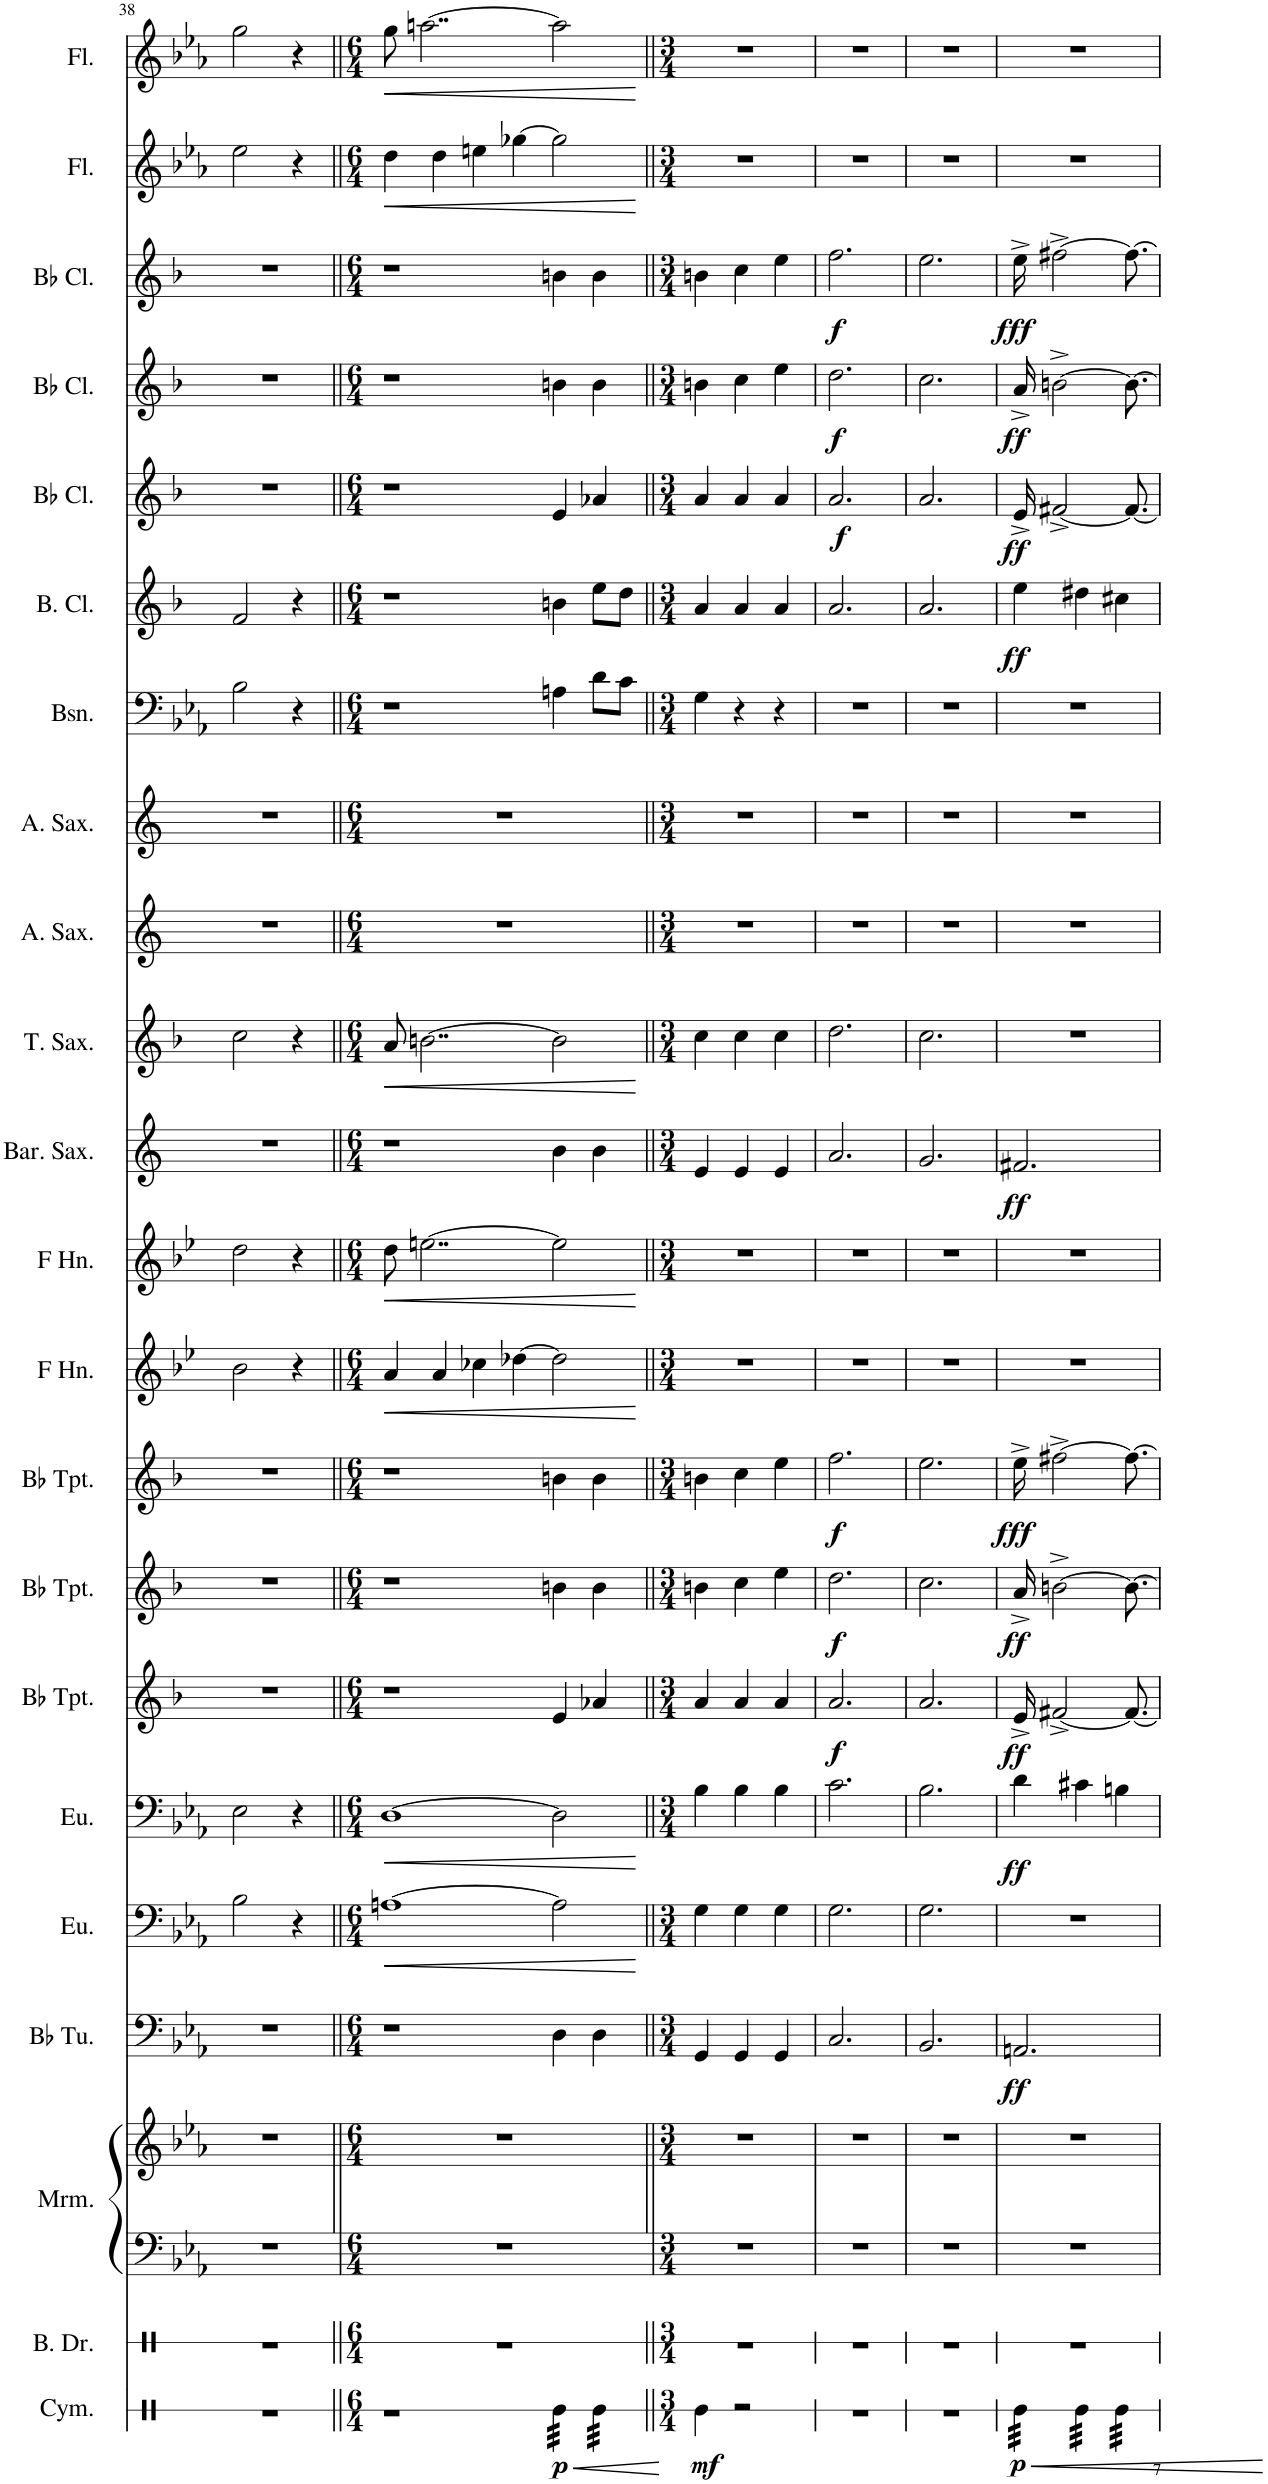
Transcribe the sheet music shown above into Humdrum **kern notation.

**kern	**dynam	**kern	**kern	**kern	**kern	**dynam	**kern	**dynam	**kern	**dynam	**kern	**dynam	**kern	**dynam	**kern	**dynam	**kern	**dynam	**kern	**dynam	**kern	**dynam	**kern	**dynam	**kern	**kern	**kern	**kern	**dynam	**kern	**dynam	**kern	**dynam	**kern	**dynam	**kern	**dynam	**kern	**dynam
*part22	*part22	*part21	*part20	*part20	*part19	*part19	*part18	*part18	*part17	*part17	*part16	*part16	*part15	*part15	*part14	*part14	*part13	*part13	*part12	*part12	*part11	*part11	*part10	*part10	*part9	*part8	*part7	*part6	*part6	*part5	*part5	*part4	*part4	*part3	*part3	*part2	*part2	*part1	*part1
*staff23	*staff23	*staff22	*staff21	*staff20	*staff19	*staff19	*staff18	*staff18	*staff17	*staff17	*staff16	*staff16	*staff15	*staff15	*staff14	*staff14	*staff13	*staff13	*staff12	*staff12	*staff11	*staff11	*staff10	*staff10	*staff9	*staff8	*staff7	*staff6	*staff6	*staff5	*staff5	*staff4	*staff4	*staff3	*staff3	*staff2	*staff2	*staff1	*staff1
*I"Cymbal	*	*I"Bass Drum	*I"Marimba	*	*I"Bb Tuba	*	*I"Euphonium	*	*I"Euphonium	*	*I"Bb Trumpet	*	*I"Bb Trumpet	*	*I"Bb Trumpet	*	*I"Horn in F	*	*I"Horn in F	*	*I"Baritone Saxophone	*	*I"Tenor Saxophone	*	*I"Alto Saxophone	*I"Alto Saxophone	*I"Bassoon	*I"Bass Clarinet	*	*I"Bb Clarinet	*	*I"Bb Clarinet	*	*I"Bb Clarinet	*	*I"Flute	*	*I"Flute	*
*I'Cym.	*	*I'B. Dr.	*I'Mrm.	*	*I'Bb Tu.	*	*I'Eu.	*	*I'Eu.	*	*I'Bb Tpt.	*	*I'Bb Tpt.	*	*I'Bb Tpt.	*	*	*	*	*	*I'Bar. Sax.	*	*I'T. Sax.	*	*I'A. Sax.	*I'A. Sax.	*I'Bsn.	*I'B. Cl.	*	*I'Bb Cl.	*	*I'Bb Cl.	*	*I'Bb Cl.	*	*I'Fl.	*	*I'Fl.	*
!!LO:PB:g=z
*clefX	*	*clefX	*clefF4	*clefG2	*clefF4	*	*clefF4	*	*clefF4	*	*clefG2	*	*clefG2	*	*clefG2	*	*clefG2	*	*clefG2	*	*clefG2	*	*clefG2	*	*clefG2	*clefG2	*clefF4	*clefG2	*	*clefG2	*	*clefG2	*	*clefG2	*	*clefG2	*	*clefG2	*
*	*	*	*	*	*	*	*	*	*	*	*Trd1c2	*	*Trd1c2	*	*Trd1c2	*	*Trd4c7	*	*Trd4c7	*	*Trd12c21	*	*Trd8c14	*	*Trd5c9	*Trd5c9	*	*Trd8c14	*	*Trd1c2	*	*Trd1c2	*	*Trd1c2	*	*	*	*	*
*k[]	*	*k[]	*k[b-e-a-]	*k[b-e-a-]	*k[b-e-a-]	*	*k[b-e-a-]	*	*k[b-e-a-]	*	*k[b-]	*	*k[b-]	*	*k[b-]	*	*k[b-e-]	*	*k[b-e-]	*	*k[]	*	*k[b-]	*	*k[]	*k[]	*k[b-e-a-]	*k[b-]	*	*k[b-]	*	*k[b-]	*	*k[b-]	*	*k[b-e-a-]	*	*k[b-e-a-]	*
*M3/4	*	*M3/4	*M3/4	*M3/4	*M3/4	*	*M3/4	*	*M3/4	*	*M3/4	*	*M3/4	*	*M3/4	*	*M3/4	*	*M3/4	*	*M3/4	*	*M3/4	*	*M3/4	*M3/4	*M3/4	*M3/4	*	*M3/4	*	*M3/4	*	*M3/4	*	*M3/4	*	*M3/4	*
=38	=38	=38	=38	=38	=38	=38	=38	=38	=38	=38	=38	=38	=38	=38	=38	=38	=38	=38	=38	=38	=38	=38	=38	=38	=38	=38	=38	=38	=38	=38	=38	=38	=38	=38	=38	=38	=38	=38	=38
2.r	.	2.r	2.r	2.r	2.r	.	2B-\	.	2E-\	.	2.r	.	2.r	.	2.r	.	2b-\	.	2dd\	.	2.r	.	2cc\	.	2.r	2.r	2B-\	2f/	.	2.r	.	2.r	.	2.r	.	2ee-\	.	2gg\	.
.	.	.	.	.	.	.	4r	.	4r	.	.	.	.	.	.	.	4r	.	4r	.	.	.	4r	.	.	.	4r	4r	.	.	.	.	.	.	.	4r	.	4r	.
=39||	=39||	=39||	=39||	=39||	=39||	=39||	=39||	=39||	=39||	=39||	=39||	=39||	=39||	=39||	=39||	=39||	=39||	=39||	=39||	=39||	=39||	=39||	=39||	=39||	=39||	=39||	=39||	=39||	=39||	=39||	=39||	=39||	=39||	=39||	=39||	=39||	=39||	=39||	=39||
*M6/4	*	*M6/4	*M6/4	*M6/4	*M6/4	*	*M6/4	*	*M6/4	*	*M6/4	*	*M6/4	*	*M6/4	*	*M6/4	*	*M6/4	*	*M6/4	*	*M6/4	*	*M6/4	*M6/4	*M6/4	*M6/4	*	*M6/4	*	*M6/4	*	*M6/4	*	*M6/4	*	*M6/4	*
!	!	!	!	!	!	!	!	!LO:HP:b	!	!LO:HP:b	!	!	!	!	!	!	!	!LO:HP:b	!	!LO:HP:b	!	!	!	!LO:HP:b	!	!	!	!	!	!	!	!	!	!	!	!	!LO:HP:b	!	!LO:HP:b
1r	.	1.r	1.r	1.r	1r	.	[1An	<	[1D	<	1r	.	1r	.	1r	.	4a/	<	8dd\	<	1r	.	8a/	<	1.r	1.r	1r	1r	.	1r	.	1r	.	1r	.	4dd\	<	8gg\	<
.	.	.	.	.	.	.	.	.	.	.	.	.	.	.	.	.	.	.	[2..een\	.	.	.	[2..bn\	.	.	.	.	.	.	.	.	.	.	.	.	.	.	[2..aan\	.
.	.	.	.	.	.	.	.	.	.	.	.	.	.	.	.	.	4a/	.	.	.	.	.	.	.	.	.	.	.	.	.	.	.	.	.	.	4dd\	.	.	.
.	.	.	.	.	.	.	.	.	.	.	.	.	.	.	.	.	4cc-X\	.	.	.	.	.	.	.	.	.	.	.	.	.	.	.	.	.	.	4een\	.	.	.
.	.	.	.	.	.	.	.	.	.	.	.	.	.	.	.	.	[4dd-X\	.	.	.	.	.	.	.	.	.	.	.	.	.	.	.	.	.	.	[4gg-X\	.	.	.
!	!LO:HP:b	!	!	!	!	!	!	!	!	!	!	!	!	!	!	!	!	!	!	!	!	!	!	!	!	!	!	!	!	!	!	!	!	!	!	!	!	!	!
!	!LO:DY:n=1:b	!	!	!	!	!	!	!	!	!	!	!	!	!	!	!	!	!	!	!	!	!	!	!	!	!	!	!	!	!	!	!	!	!	!	!	!	!	!
*tremolo	*	*	*	*	*	*	*	*	*	*	*	*	*	*	*	*	*	*	*	*	*	*	*	*	*	*	*	*	*	*	*	*	*	*	*	*	*	*	*
32Re\LLL	< p	.	.	.	4D\	.	2A\]	.	2D\]	.	4e/	.	4bn\	.	4bn\	.	2dd-\]	.	2ee\]	.	4b\	.	2b\]	.	.	.	4An\	4bn\	.	4e/	.	4bn\	.	4bn\	.	2gg-\]	.	2aa\]	.
32Re\	.	.	.	.	.	.	.	.	.	.	.	.	.	.	.	.	.	.	.	.	.	.	.	.	.	.	.	.	.	.	.	.	.	.	.	.	.	.	.
32Re\	.	.	.	.	.	.	.	.	.	.	.	.	.	.	.	.	.	.	.	.	.	.	.	.	.	.	.	.	.	.	.	.	.	.	.	.	.	.	.
32Re\	.	.	.	.	.	.	.	.	.	.	.	.	.	.	.	.	.	.	.	.	.	.	.	.	.	.	.	.	.	.	.	.	.	.	.	.	.	.	.
32Re\	.	.	.	.	.	.	.	.	.	.	.	.	.	.	.	.	.	.	.	.	.	.	.	.	.	.	.	.	.	.	.	.	.	.	.	.	.	.	.
32Re\	.	.	.	.	.	.	.	.	.	.	.	.	.	.	.	.	.	.	.	.	.	.	.	.	.	.	.	.	.	.	.	.	.	.	.	.	.	.	.
32Re\	.	.	.	.	.	.	.	.	.	.	.	.	.	.	.	.	.	.	.	.	.	.	.	.	.	.	.	.	.	.	.	.	.	.	.	.	.	.	.
32Re\JJJ	.	.	.	.	.	.	.	.	.	.	.	.	.	.	.	.	.	.	.	.	.	.	.	.	.	.	.	.	.	.	.	.	.	.	.	.	.	.	.
32Re\LLL	.	.	.	.	4D\	.	.	.	.	.	4a-X/	.	4b\	.	4b\	.	.	.	.	.	4b\	.	.	.	.	.	8d\L	8ee\L	.	4a-X/	.	4b\	.	4b\	.	.	.	.	.
32Re\	.	.	.	.	.	.	.	.	.	.	.	.	.	.	.	.	.	.	.	.	.	.	.	.	.	.	.	.	.	.	.	.	.	.	.	.	.	.	.
32Re\	.	.	.	.	.	.	.	.	.	.	.	.	.	.	.	.	.	.	.	.	.	.	.	.	.	.	.	.	.	.	.	.	.	.	.	.	.	.	.
32Re\	.	.	.	.	.	.	.	.	.	.	.	.	.	.	.	.	.	.	.	.	.	.	.	.	.	.	.	.	.	.	.	.	.	.	.	.	.	.	.
32Re\	.	.	.	.	.	.	.	.	.	.	.	.	.	.	.	.	.	.	.	.	.	.	.	.	.	.	8c\J	8dd\J	.	.	.	.	.	.	.	.	.	.	.
32Re\	.	.	.	.	.	.	.	.	.	.	.	.	.	.	.	.	.	.	.	.	.	.	.	.	.	.	.	.	.	.	.	.	.	.	.	.	.	.	.
32Re\	.	.	.	.	.	.	.	.	.	.	.	.	.	.	.	.	.	.	.	.	.	.	.	.	.	.	.	.	.	.	.	.	.	.	.	.	.	.	.
32Re\JJJ	.	.	.	.	.	.	.	.	.	.	.	.	.	.	.	.	.	.	.	.	.	.	.	.	.	.	.	.	.	.	.	.	.	.	.	.	.	.	.
*Xtremolo	*	*	*	*	*	*	*	*	*	*	*	*	*	*	*	*	*	*	*	*	*	*	*	*	*	*	*	*	*	*	*	*	*	*	*	*	*	*	*
.	[	.	.	.	.	.	.	[	.	[	.	.	.	.	.	.	.	[	.	[	.	.	.	[	.	.	.	.	.	.	.	.	.	.	.	.	[	.	[
=40||	=40||	=40||	=40||	=40||	=40||	=40||	=40||	=40||	=40||	=40||	=40||	=40||	=40||	=40||	=40||	=40||	=40||	=40||	=40||	=40||	=40||	=40||	=40||	=40||	=40||	=40||	=40||	=40||	=40||	=40||	=40||	=40||	=40||	=40||	=40||	=40||	=40||	=40||	=40||
*M3/4	*	*M3/4	*M3/4	*M3/4	*M3/4	*	*M3/4	*	*M3/4	*	*M3/4	*	*M3/4	*	*M3/4	*	*M3/4	*	*M3/4	*	*M3/4	*	*M3/4	*	*M3/4	*M3/4	*M3/4	*M3/4	*	*M3/4	*	*M3/4	*	*M3/4	*	*M3/4	*	*M3/4	*
!	!LO:DY:b	!	!	!	!	!	!	!	!	!	!	!	!	!	!	!	!	!	!	!	!	!	!	!	!	!	!	!	!	!	!	!	!	!	!	!	!	!	!
4Re\	mf	2.r	2.r	2.r	4GG/	.	4G\	.	4B-\	.	4a/	.	4bn\	.	4bn\	.	2.r	.	2.r	.	4e/	.	4cc\	.	2.r	2.r	4G\	4a/	.	4a/	.	4bn\	.	4bn\	.	2.r	.	2.r	.
2r	.	.	.	.	4GG/	.	4G\	.	4B-\	.	4a/	.	4cc\	.	4cc\	.	.	.	.	.	4e/	.	4cc\	.	.	.	4r	4a/	.	4a/	.	4cc\	.	4cc\	.	.	.	.	.
.	.	.	.	.	4GG/	.	4G\	.	4B-\	.	4a/	.	4ee\	.	4ee\	.	.	.	.	.	4e/	.	4cc\	.	.	.	4r	4a/	.	4a/	.	4ee\	.	4ee\	.	.	.	.	.
=41	=41	=41	=41	=41	=41	=41	=41	=41	=41	=41	=41	=41	=41	=41	=41	=41	=41	=41	=41	=41	=41	=41	=41	=41	=41	=41	=41	=41	=41	=41	=41	=41	=41	=41	=41	=41	=41	=41	=41
!	!	!	!	!	!	!	!	!	!	!	!	!LO:DY:b	!	!LO:DY:b	!	!LO:DY:b	!	!	!	!	!	!	!	!	!	!	!	!	!	!	!LO:DY:b	!	!LO:DY:b	!	!LO:DY:b	!	!	!	!
2.r	.	2.r	2.r	2.r	2.C/	.	2.G\	.	2.c\	.	2.a/	f	2.dd\	f	2.ff\	f	2.r	.	2.r	.	2.a/	.	2.dd\	.	2.r	2.r	2.r	2.a/	.	2.a/	f	2.dd\	f	2.ff\	f	2.r	.	2.r	.
=42	=42	=42	=42	=42	=42	=42	=42	=42	=42	=42	=42	=42	=42	=42	=42	=42	=42	=42	=42	=42	=42	=42	=42	=42	=42	=42	=42	=42	=42	=42	=42	=42	=42	=42	=42	=42	=42	=42	=42
2.r	.	2.r	2.r	2.r	2.BB-/	.	2.G\	.	2.B-\	.	2.a/	.	2.cc\	.	2.ee\	.	2.r	.	2.r	.	2.g/	.	2.cc\	.	2.r	2.r	2.r	2.a/	.	2.a/	.	2.cc\	.	2.ee\	.	2.r	.	2.r	.
=43	=43	=43	=43	=43	=43	=43	=43	=43	=43	=43	=43	=43	=43	=43	=43	=43	=43	=43	=43	=43	=43	=43	=43	=43	=43	=43	=43	=43	=43	=43	=43	=43	=43	=43	=43	=43	=43	=43	=43
!	!LO:HP:b	!	!	!	!	!	!	!	!	!	!	!	!	!	!	!	!	!	!	!	!	!	!	!	!	!	!	!	!	!	!	!	!	!	!	!	!	!	!
!	!LO:DY:n=1:b	!	!	!	!	!LO:DY:b	!	!	!	!LO:DY:b	!	!LO:DY:b	!	!LO:DY:b	!	!LO:DY:b	!	!	!	!	!	!LO:DY:b	!	!	!	!	!	!	!LO:DY:b	!	!LO:DY:b	!	!LO:DY:b	!	!LO:DY:b	!	!	!	!
*tremolo	*	*	*	*	*	*	*	*	*	*	*	*	*	*	*	*	*	*	*	*	*	*	*	*	*	*	*	*	*	*	*	*	*	*	*	*	*	*	*
32Re\LLL	< p	2.r	2.r	2.r	2.AAn/	ff	2.r	.	4d\	ff	16e^/	ff	16a^/	ff	16ee^\	fff	2.r	.	2.r	.	2.f#X/	ff	2.r	.	2.r	2.r	2.r	4ee\	ff	16e^/	ff	16a^/	ff	16ee^\	fff	2.r	.	2.r	.
32Re\	.	.	.	.	.	.	.	.	.	.	.	.	.	.	.	.	.	.	.	.	.	.	.	.	.	.	.	.	.	.	.	.	.	.	.	.	.	.	.
32Re\	.	.	.	.	.	.	.	.	.	.	[2f#X^/	.	[2bn^\	.	[2ff#X^\	.	.	.	.	.	.	.	.	.	.	.	.	.	.	[2f#X^/	.	[2bn^\	.	[2ff#X^\	.	.	.	.	.
32Re\	.	.	.	.	.	.	.	.	.	.	.	.	.	.	.	.	.	.	.	.	.	.	.	.	.	.	.	.	.	.	.	.	.	.	.	.	.	.	.
32Re\	.	.	.	.	.	.	.	.	.	.	.	.	.	.	.	.	.	.	.	.	.	.	.	.	.	.	.	.	.	.	.	.	.	.	.	.	.	.	.
32Re\	.	.	.	.	.	.	.	.	.	.	.	.	.	.	.	.	.	.	.	.	.	.	.	.	.	.	.	.	.	.	.	.	.	.	.	.	.	.	.
32Re\	.	.	.	.	.	.	.	.	.	.	.	.	.	.	.	.	.	.	.	.	.	.	.	.	.	.	.	.	.	.	.	.	.	.	.	.	.	.	.
32Re\JJJ	.	.	.	.	.	.	.	.	.	.	.	.	.	.	.	.	.	.	.	.	.	.	.	.	.	.	.	.	.	.	.	.	.	.	.	.	.	.	.
32Re\LLL	.	.	.	.	.	.	.	.	4c#X\	.	.	.	.	.	.	.	.	.	.	.	.	.	.	.	.	.	.	4dd#X\	.	.	.	.	.	.	.	.	.	.	.
32Re\	.	.	.	.	.	.	.	.	.	.	.	.	.	.	.	.	.	.	.	.	.	.	.	.	.	.	.	.	.	.	.	.	.	.	.	.	.	.	.
32Re\	.	.	.	.	.	.	.	.	.	.	.	.	.	.	.	.	.	.	.	.	.	.	.	.	.	.	.	.	.	.	.	.	.	.	.	.	.	.	.
32Re\	.	.	.	.	.	.	.	.	.	.	.	.	.	.	.	.	.	.	.	.	.	.	.	.	.	.	.	.	.	.	.	.	.	.	.	.	.	.	.
32Re\	.	.	.	.	.	.	.	.	.	.	.	.	.	.	.	.	.	.	.	.	.	.	.	.	.	.	.	.	.	.	.	.	.	.	.	.	.	.	.
32Re\	.	.	.	.	.	.	.	.	.	.	.	.	.	.	.	.	.	.	.	.	.	.	.	.	.	.	.	.	.	.	.	.	.	.	.	.	.	.	.
32Re\	.	.	.	.	.	.	.	.	.	.	.	.	.	.	.	.	.	.	.	.	.	.	.	.	.	.	.	.	.	.	.	.	.	.	.	.	.	.	.
32Re\JJJ	.	.	.	.	.	.	.	.	.	.	.	.	.	.	.	.	.	.	.	.	.	.	.	.	.	.	.	.	.	.	.	.	.	.	.	.	.	.	.
32Re\LLL	.	.	.	.	.	.	.	.	4Bn\	.	.	.	.	.	.	.	.	.	.	.	.	.	.	.	.	.	.	4cc#X\	.	.	.	.	.	.	.	.	.	.	.
32Re\	.	.	.	.	.	.	.	.	.	.	.	.	.	.	.	.	.	.	.	.	.	.	.	.	.	.	.	.	.	.	.	.	.	.	.	.	.	.	.
32Re\	.	.	.	.	.	.	.	.	.	.	8.f#/_	.	8.b\_	.	8.ff#\_	.	.	.	.	.	.	.	.	.	.	.	.	.	.	8.f#/_	.	8.b\_	.	8.ff#\_	.	.	.	.	.
32Re\	.	.	.	.	.	.	.	.	.	.	.	.	.	.	.	.	.	.	.	.	.	.	.	.	.	.	.	.	.	.	.	.	.	.	.	.	.	.	.
32Re\	.	.	.	.	.	.	.	.	.	.	.	.	.	.	.	.	.	.	.	.	.	.	.	.	.	.	.	.	.	.	.	.	.	.	.	.	.	.	.
32Re\	.	.	.	.	.	.	.	.	.	.	.	.	.	.	.	.	.	.	.	.	.	.	.	.	.	.	.	.	.	.	.	.	.	.	.	.	.	.	.
32Re\	.	.	.	.	.	.	.	.	.	.	.	.	.	.	.	.	.	.	.	.	.	.	.	.	.	.	.	.	.	.	.	.	.	.	.	.	.	.	.
32Re\JJJ	.	.	.	.	.	.	.	.	.	.	.	.	.	.	.	.	.	.	.	.	.	.	.	.	.	.	.	.	.	.	.	.	.	.	.	.	.	.	.
*Xtremolo	*	*	*	*	*	*	*	*	*	*	*	*	*	*	*	*	*	*	*	*	*	*	*	*	*	*	*	*	*	*	*	*	*	*	*	*	*	*	*
.	[	.	.	.	.	.	.	.	.	.	.	.	.	.	.	.	.	.	.	.	.	.	.	.	.	.	.	.	.	.	.	.	.	.	.	.	.	.	.
=	=	=	=	=	=	=	=	=	=	=	=	=	=	=	=	=	=	=	=	=	=	=	=	=	=	=	=	=	=	=	=	=	=	=	=	=	=	=	=
*-	*-	*-	*-	*-	*-	*-	*-	*-	*-	*-	*-	*-	*-	*-	*-	*-	*-	*-	*-	*-	*-	*-	*-	*-	*-	*-	*-	*-	*-	*-	*-	*-	*-	*-	*-	*-	*-	*-	*-
